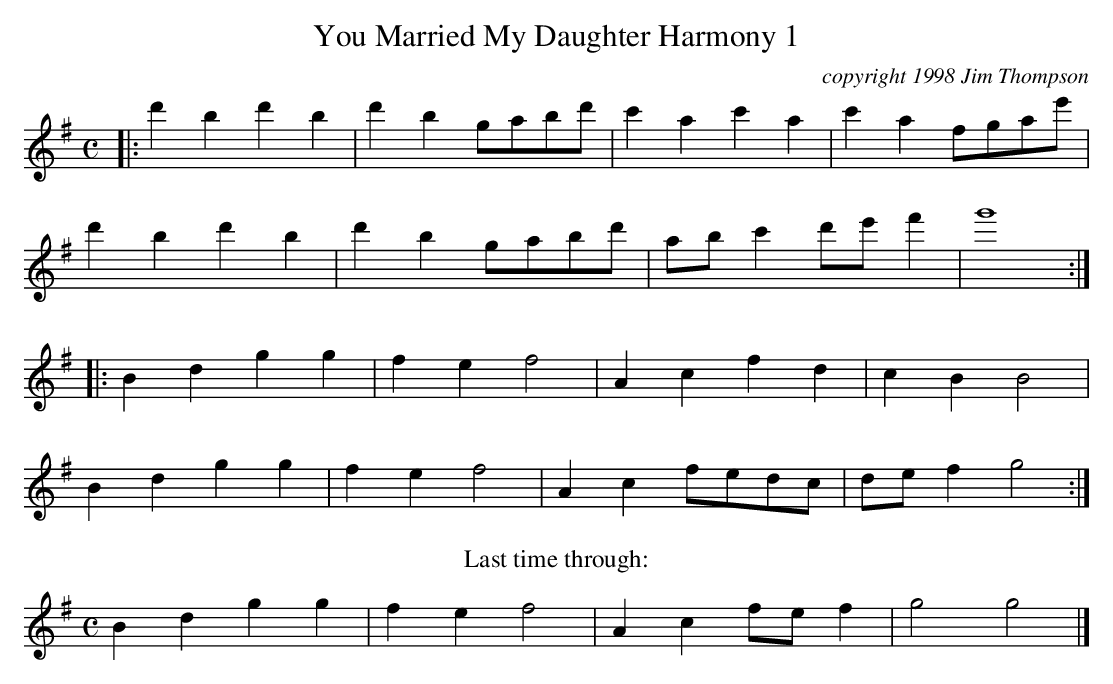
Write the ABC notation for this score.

X:1
T:You Married My Daughter Harmony 1
C:copyright 1998 Jim Thompson
E:18
M:C
K:G
|:d'2b2 d'2b2|d'2b2 gabd'|c'2a2 c'2a2|c'2a2 fgae'|
d'2b2 d'2b2|d'2b2 gabd'|abc'2 d'e'f'2|g'8:|
|:B2d2g2g2|f2e2 f4|A2c2 f2d2|c2B2 B4|
B2d2g2g2|f2e2 f4|A2c2 fedc|def2 g4:|
T:Last time through:
B2d2g2g2|f2e2 f4|A2c2 fef2|g4 g4|]
